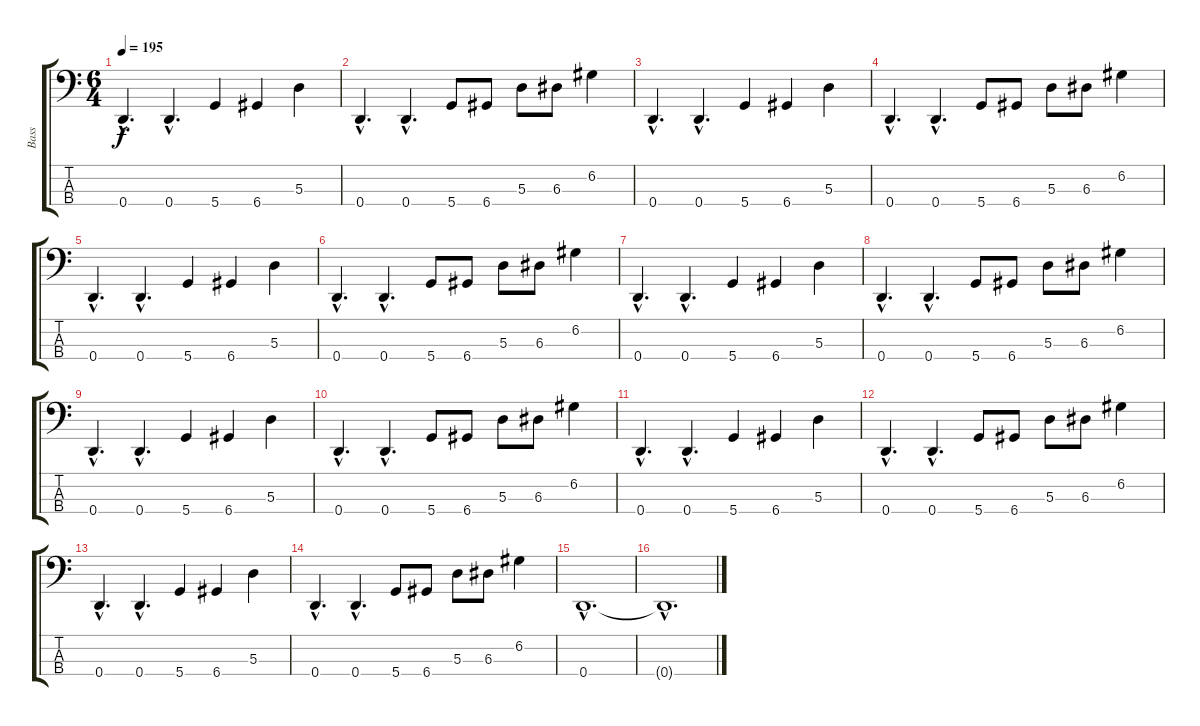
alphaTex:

\track ("Bass" "Bass") {instrument electricbassfinger}
\staff {score tabs}
\tuning (G2 D2 A1 D1) {hide}
\ts (6 4)
\tempo 195
\clef f4
\ks c
0.4{hac}.4{d dy f} 0.4{hac}.4{d} 5.4.4 6.4.4 5.3.4 |
0.4{hac}.4{d} 0.4{hac}.4{d} 5.4.8 6.4.8 5.3.8 6.3.8 6.2.4 |
0.4{hac}.4{d} 0.4{hac}.4{d} 5.4.4 6.4.4 5.3.4 |
0.4{hac}.4{d} 0.4{hac}.4{d} 5.4.8 6.4.8 5.3.8 6.3.8 6.2.4 |
0.4{hac}.4{d} 0.4{hac}.4{d} 5.4.4 6.4.4 5.3.4 |
0.4{hac}.4{d} 0.4{hac}.4{d} 5.4.8 6.4.8 5.3.8 6.3.8 6.2.4 |
0.4{hac}.4{d} 0.4{hac}.4{d} 5.4.4 6.4.4 5.3.4 |
0.4{hac}.4{d} 0.4{hac}.4{d} 5.4.8 6.4.8 5.3.8 6.3.8 6.2.4 |
0.4{hac}.4{d} 0.4{hac}.4{d} 5.4.4 6.4.4 5.3.4 |
0.4{hac}.4{d} 0.4{hac}.4{d} 5.4.8 6.4.8 5.3.8 6.3.8 6.2.4 |
0.4{hac}.4{d} 0.4{hac}.4{d} 5.4.4 6.4.4 5.3.4 |
0.4{hac}.4{d} 0.4{hac}.4{d} 5.4.8 6.4.8 5.3.8 6.3.8 6.2.4 |
0.4{hac}.4{d} 0.4{hac}.4{d} 5.4.4 6.4.4 5.3.4 |
0.4{hac}.4{d} 0.4{hac}.4{d} 5.4.8 6.4.8 5.3.8 6.3.8 6.2.4 |
0.4{hac}.1{d} |
0.4{hac t}.1{d}
